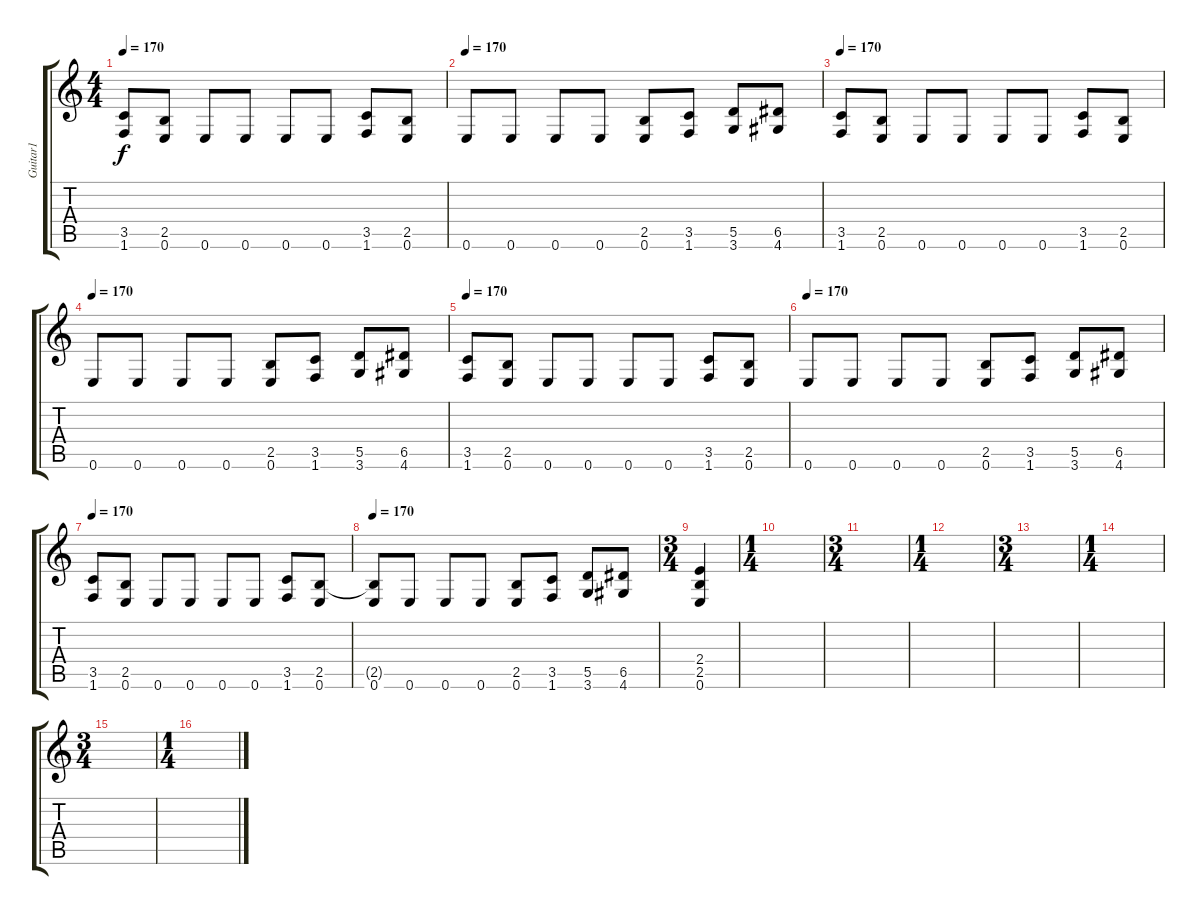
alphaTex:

\track ("Guitar1" "Guitar1") {instrument distortionguitar}
\staff {score tabs}
\tuning (E4 B3 G3 D3 A2 E2) {hide}
\ts (4 4)
\tempo 170
\clef g2
\ks c
(3.5 1.6).8{dy f} (2.5 0.6).8 0.6.8 0.6.8 0.6.8 0.6.8 (3.5 1.6).8 (2.5 0.6).8 |
\tempo 170
0.6.8 0.6.8 0.6.8 0.6.8 (2.5 0.6).8 (3.5 1.6).8 (5.5 3.6).8 (6.5 4.6).8 |
\tempo 170
(3.5 1.6).8 (2.5 0.6).8 0.6.8 0.6.8 0.6.8 0.6.8 (3.5 1.6).8 (2.5 0.6).8 |
\tempo 170
0.6.8 0.6.8 0.6.8 0.6.8 (2.5 0.6).8 (3.5 1.6).8 (5.5 3.6).8 (6.5 4.6).8 |
\tempo 170
(3.5 1.6).8 (2.5 0.6).8 0.6.8 0.6.8 0.6.8 0.6.8 (3.5 1.6).8 (2.5 0.6).8 |
\tempo 170
0.6.8 0.6.8 0.6.8 0.6.8 (2.5 0.6).8 (3.5 1.6).8 (5.5 3.6).8 (6.5 4.6).8 |
\tempo 170
(3.5 1.6).8 (2.5 0.6).8 0.6.8 0.6.8 0.6.8 0.6.8 (3.5 1.6).8 (2.5 0.6).8 |
\tempo 170
(2.5{t} 0.6).8 0.6.8 0.6.8 0.6.8 (2.5 0.6).8 (3.5 1.6).8 (5.5 3.6).8 (6.5 4.6).8 |
\ts (3 4)
(2.4 2.5 0.6).4 |
\ts (1 4)
|
\ts (3 4)
|
\ts (1 4)
|
\ts (3 4)
|
\ts (1 4)
|
\ts (3 4)
|
\ts (1 4)
